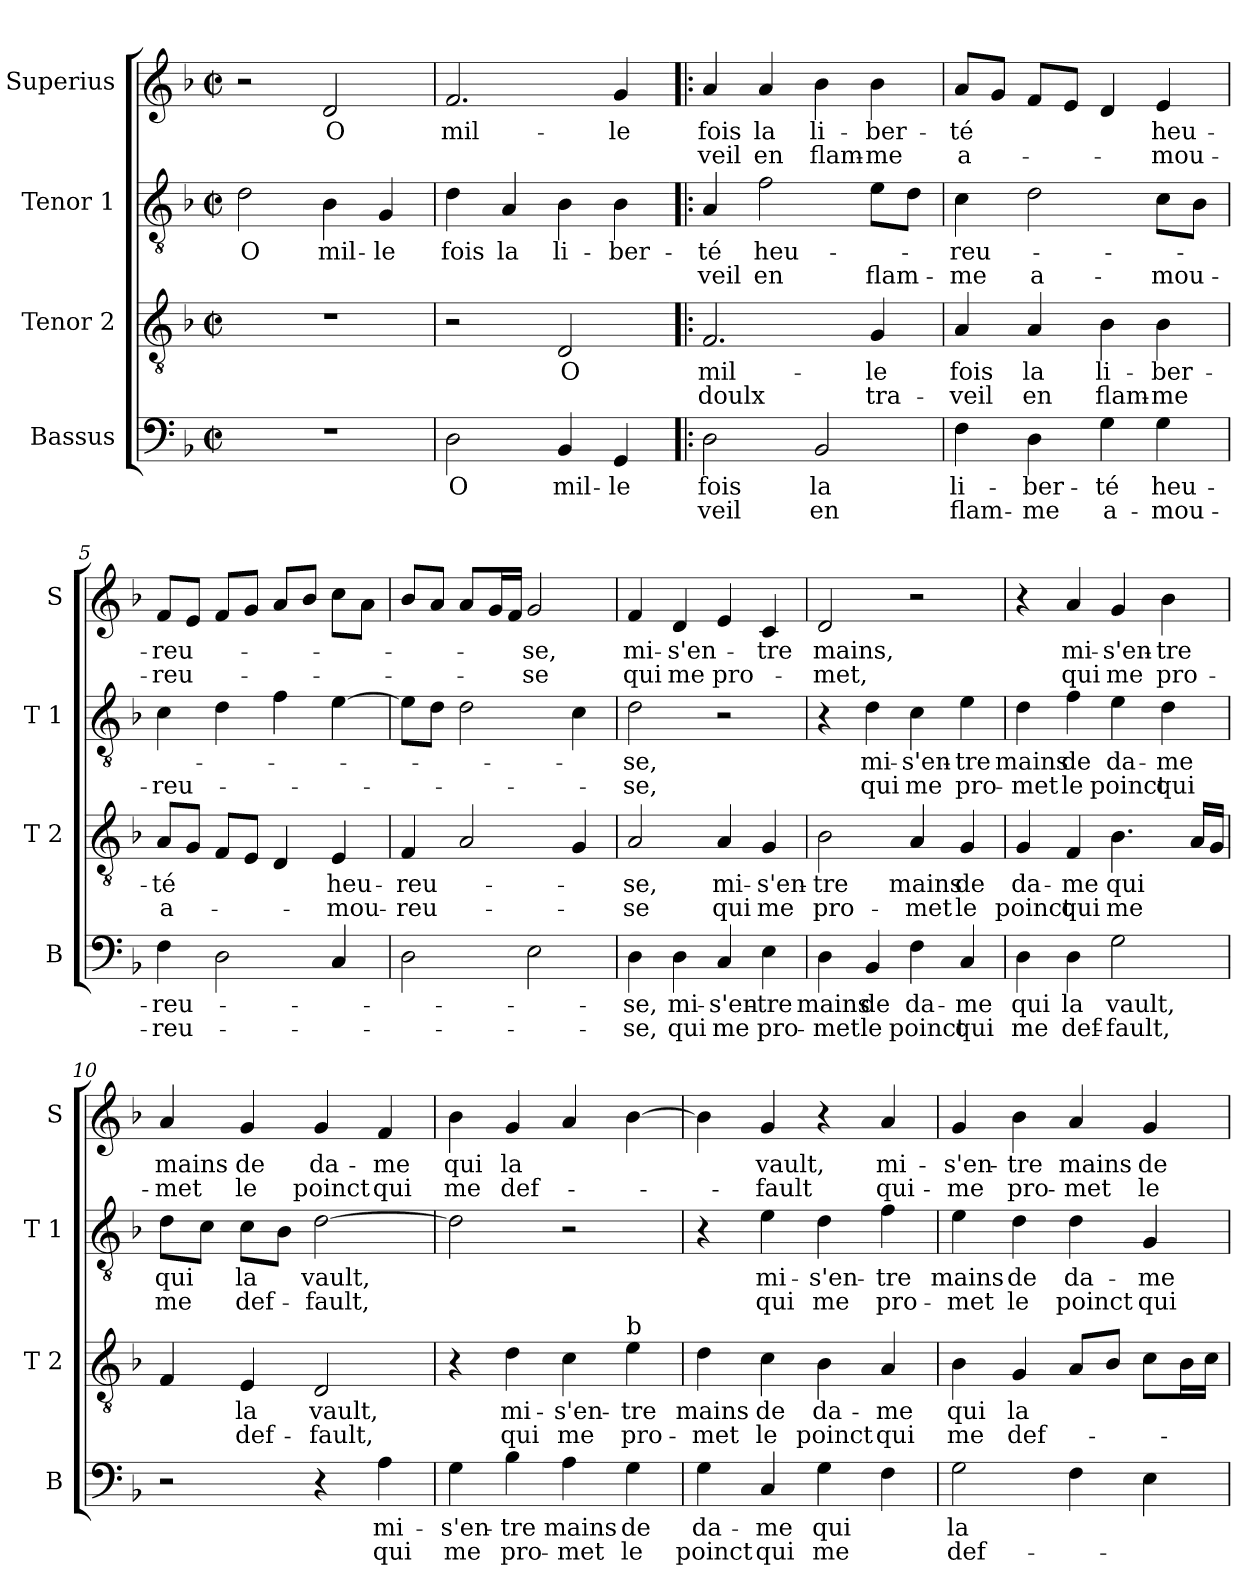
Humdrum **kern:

**kern	**text	**text	**kern	**text	**text	**kern	**text	**text	**kern	**text	**text
*part4	*part4	*part4	*part3	*part3	*part3	*part2	*part2	*part2	*part1	*part1	*part1
*staff4	*staff4	*staff4	*staff3	*staff3	*staff3	*staff2	*staff2	*staff2	*staff1	*staff1	*staff1
*I"Bassus	*	*	*I"Tenor 2	*	*	*I"Tenor 1	*	*	*I"Superius	*	*
*I'B	*	*	*I'T 2	*	*	*I'T 1	*	*	*I'S	*	*
*clefF4	*	*	*clefGv2	*	*	*clefGv2	*	*	*clefG2	*	*
*k[b-]	*	*	*k[b-]	*	*	*k[b-]	*	*	*k[b-]	*	*
*F:	*	*	*F:	*	*	*F:	*	*	*F:	*	*
*M2/2	*	*	*M2/2	*	*	*M2/2	*	*	*M2/2	*	*
*met(c|)	*	*	*met(c|)	*	*	*met(c|)	*	*	*met(c|)	*	*
=1	=1	=1	=1	=1	=1	=1	=1	=1	=1	=1	=1
1r	.	.	1r	.	.	2d\	O	.	2r	.	.
.	.	.	.	.	.	4B-\	mil-	.	2d/	O	.
.	.	.	.	.	.	4G/	-le	.	.	.	.
=2	=2	=2	=2	=2	=2	=2	=2	=2	=2	=2	=2
2D\	O	.	2r	.	.	4d\	fois	.	2.f/	mil-	.
.	.	.	.	.	.	4A/	la	.	.	.	.
4BB-/	mil-	.	2D/	O	.	4B-\	li-	.	.	.	.
4GG/	-le	.	.	.	.	4B-\	-ber-	.	4g/	-le	.
=3!|:	=3!|:	=3!|:	=3!|:	=3!|:	=3!|:	=3!|:	=3!|:	=3!|:	=3!|:	=3!|:	=3!|:
2D\	fois	veil	2.F/	mil-	doulx	4A/	-té	veil	4a/	fois	veil
.	.	.	.	.	.	2f\	heu-	en	4a/	la	en
2BB-/	la	en	.	.	.	.	.	.	4b-\	li-	flam-
.	.	.	4G/	-le	tra-	8e\L	.	flam-	4b-\	-ber-	-me
.	.	.	.	.	.	8d\J	.	.	.	.	.
=4	=4	=4	=4	=4	=4	=4	=4	=4	=4	=4	=4
4F\	li-	flam-	4A/	fois	-veil	4c\	-reu-	-me	8a/L	-té	a-
.	.	.	.	.	.	.	.	.	8g/J	.	.
4D\	-ber-	-me	4A/	la	en	2d\	.	a-	8f/L	.	.
.	.	.	.	.	.	.	.	.	8e/J	.	.
4G\	-té	a-	4B-\	li-	flam-	.	.	.	4d/	.	.
4G\	heu-	-mou-	4B-\	-ber-	-me	8c\L	.	-mou-	4e/	heu-	-mou-
.	.	.	.	.	.	8B-\J	.	.	.	.	.
=5	=5	=5	=5	=5	=5	=5	=5	=5	=5	=5	=5
4F\	-reu-	-reu-	8A/L	-té	a-	4c\	.	-reu-	8f/L	-reu-	-reu-
.	.	.	8G/J	.	.	.	.	.	8e/J	.	.
2D\	.	.	8F/L	.	.	4d\	.	.	8f/L	.	.
.	.	.	8E/J	.	.	.	.	.	8g/J	.	.
.	.	.	4D/	.	.	4f\	.	.	8a/L	.	.
.	.	.	.	.	.	.	.	.	8b-/J	.	.
4C/	.	.	4E/	heu-	-mou-	[4e\	.	.	8cc\L	.	.
.	.	.	.	.	.	.	.	.	8a\J	.	.
!!LO:LB:g=z
=6	=6	=6	=6	=6	=6	=6	=6	=6	=6	=6	=6
2D\	.	.	4F/	-reu-	-reu-	8e\L]	.	.	8b-/L	.	.
.	.	.	.	.	.	8d\J	.	.	8a/J	.	.
.	.	.	2A/	.	.	2d\	.	.	8a/L	.	.
.	.	.	.	.	.	.	.	.	16g/L	.	.
.	.	.	.	.	.	.	.	.	16f/JJ	.	.
2E\	.	.	.	.	.	.	.	.	2g/	-se,	-se
.	.	.	4G/	.	.	4c\	.	.	.	.	.
=7	=7	=7	=7	=7	=7	=7	=7	=7	=7	=7	=7
4D\	-se,	-se,	2A/	-se,	-se	2d\	-se,	-se,	4f/	mi-	qui
4D\	mi-	qui	.	.	.	.	.	.	4d/	-s'en-	me
4C/	-s'en-	me	4A/	mi-	qui	2r	.	.	4e/	.	pro-
4E\	-tre	pro-	4G/	-s'en-	me	.	.	.	4c/	-tre	.
=8	=8	=8	=8	=8	=8	=8	=8	=8	=8	=8	=8
4D\	mains	-met	2B-\	-tre	pro-	4r	.	.	2d/	mains,	-met,
4BB-/	de	le	.	.	.	4d\	mi-	qui	.	.	.
4F\	da-	poinct	4A/	mains	-met	4c\	-s'en-	me	2r	.	.
4C/	-me	qui	4G/	de	le	4e\	-tre	pro-	.	.	.
=9	=9	=9	=9	=9	=9	=9	=9	=9	=9	=9	=9
4D\	qui	me	4G/	da-	poinct	4d\	mains	-met	4r	.	.
4D\	la	def-	4F/	-me	qui	4f\	de	le	4a/	mi-	qui
2G\	vault,	-fault,	4.B-\	qui	me	4e\	da-	poinct	4g/	-s'en-	me
.	.	.	.	.	.	4d\	-me	qui	4b-\	-tre	pro-
.	.	.	16A/LL	.	.	.	.	.	.	.	.
.	.	.	16G/JJ	.	.	.	.	.	.	.	.
=10	=10	=10	=10	=10	=10	=10	=10	=10	=10	=10	=10
2r	.	.	4F/	.	.	8d\L	qui	me	4a/	mains	-met
.	.	.	.	.	.	8c\J	.	.	.	.	.
.	.	.	4E/	la	def-	8c\L	la	def-	4g/	de	le
.	.	.	.	.	.	8B-\J	.	.	.	.	.
4r	.	.	2D/	vault,	-fault,	[2d\	vault,	-fault,	4g/	da-	poinct
4A\	mi-	qui	.	.	.	.	.	.	4f/	-me	qui
!!LO:LB:g=z
=11	=11	=11	=11	=11	=11	=11	=11	=11	=11	=11	=11
4G\	-s'en-	me	4r	.	.	2d\]	.	.	4b-\	qui	me
4B-\	-tre	pro-	4d\	mi-	qui	.	.	.	4g/	la	def-
4A\	mains	-met	4c\	-s'en-	me	2r	.	.	4a/	.	.
!	!	!	!LO:TX:a:t=b	!	!	!	!	!	!	!	!
4G\	de	le	4e\	-tre	pro-	.	.	.	[4b-\	.	.
=12	=12	=12	=12	=12	=12	=12	=12	=12	=12	=12	=12
4G\	da-	poinct	4d\	mains	-met	4r	.	.	4b-\]	.	.
4C/	-me	qui	4c\	de	le	4e\	mi-	qui	4g/	vault,	-fault
4G\	qui	me	4B-\	da-	poinct	4d\	-s'en-	me	4r	.	.
4F\	.	.	4A/	-me	qui	4f\	-tre	pro-	4a/	mi-	qui-
=13	=13	=13	=13	=13	=13	=13	=13	=13	=13	=13	=13
2G\	la	def-	4B-\	qui	me	4e\	mains	-met	4g/	-s'en-	-me
.	.	.	4G/	la	def-	4d\	de	le	4b-\	-tre	pro-
4F\	.	.	8A/L	.	.	4d\	da-	poinct	4a/	mains	-met
.	.	.	8B-/J	.	.	.	.	.	.	.	.
4E\	.	.	8c\L	.	.	4G/	-me	qui	4g/	de	le
.	.	.	16B-\L	.	.	.	.	.	.	.	.
.	.	.	16c\JJ	.	.	.	.	.	.	.	.
=	=	=	=	=	=	=	=	=	=	=	=
*-	*-	*-	*-	*-	*-	*-	*-	*-	*-	*-	*-
